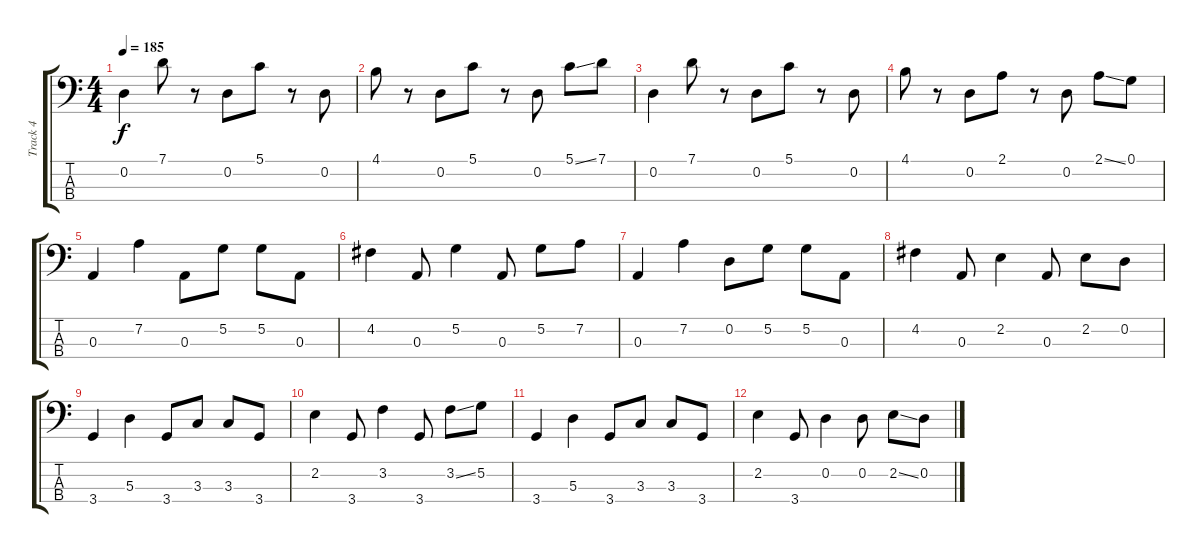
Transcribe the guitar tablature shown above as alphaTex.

\track ("Track 4" "Track 4") {instrument electricbassfinger}
\staff {score tabs}
\tuning (G2 D2 A1 E1) {hide}
\ts (4 4)
\tempo 185
\clef f4
\ks c
0.2.4{dy f} 7.1.8 r.8 0.2.8 5.1.8 r.8 0.2.8 |
4.1.8 r.8 0.2.8 5.1.8 r.8 0.2.8 5.1{ss}.8 7.1.8 |
0.2.4 7.1.8 r.8 0.2.8 5.1.8 r.8 0.2.8 |
4.1.8 r.8 0.2.8 2.1.8 r.8 0.2.8 2.1{ss}.8 0.1.8 |
0.3.4 7.2.4 0.3.8 5.2.8 5.2.8 0.3.8 |
4.2.4 0.3.8 5.2.4 0.3.8 5.2.8 7.2.8 |
0.3.4 7.2.4 0.2.8 5.2.8 5.2.8 0.3.8 |
4.2.4 0.3.8 2.2.4 0.3.8 2.2.8 0.2.8 |
3.4.4 5.3.4 3.4.8 3.3.8 3.3.8 3.4.8 |
2.2.4 3.4.8 3.2.4 3.4.8 3.2{ss}.8 5.2.8 |
3.4.4 5.3.4 3.4.8 3.3.8 3.3.8 3.4.8 |
2.2.4 3.4.8 0.2.4 0.2.8 2.2{ss}.8 0.2.8
